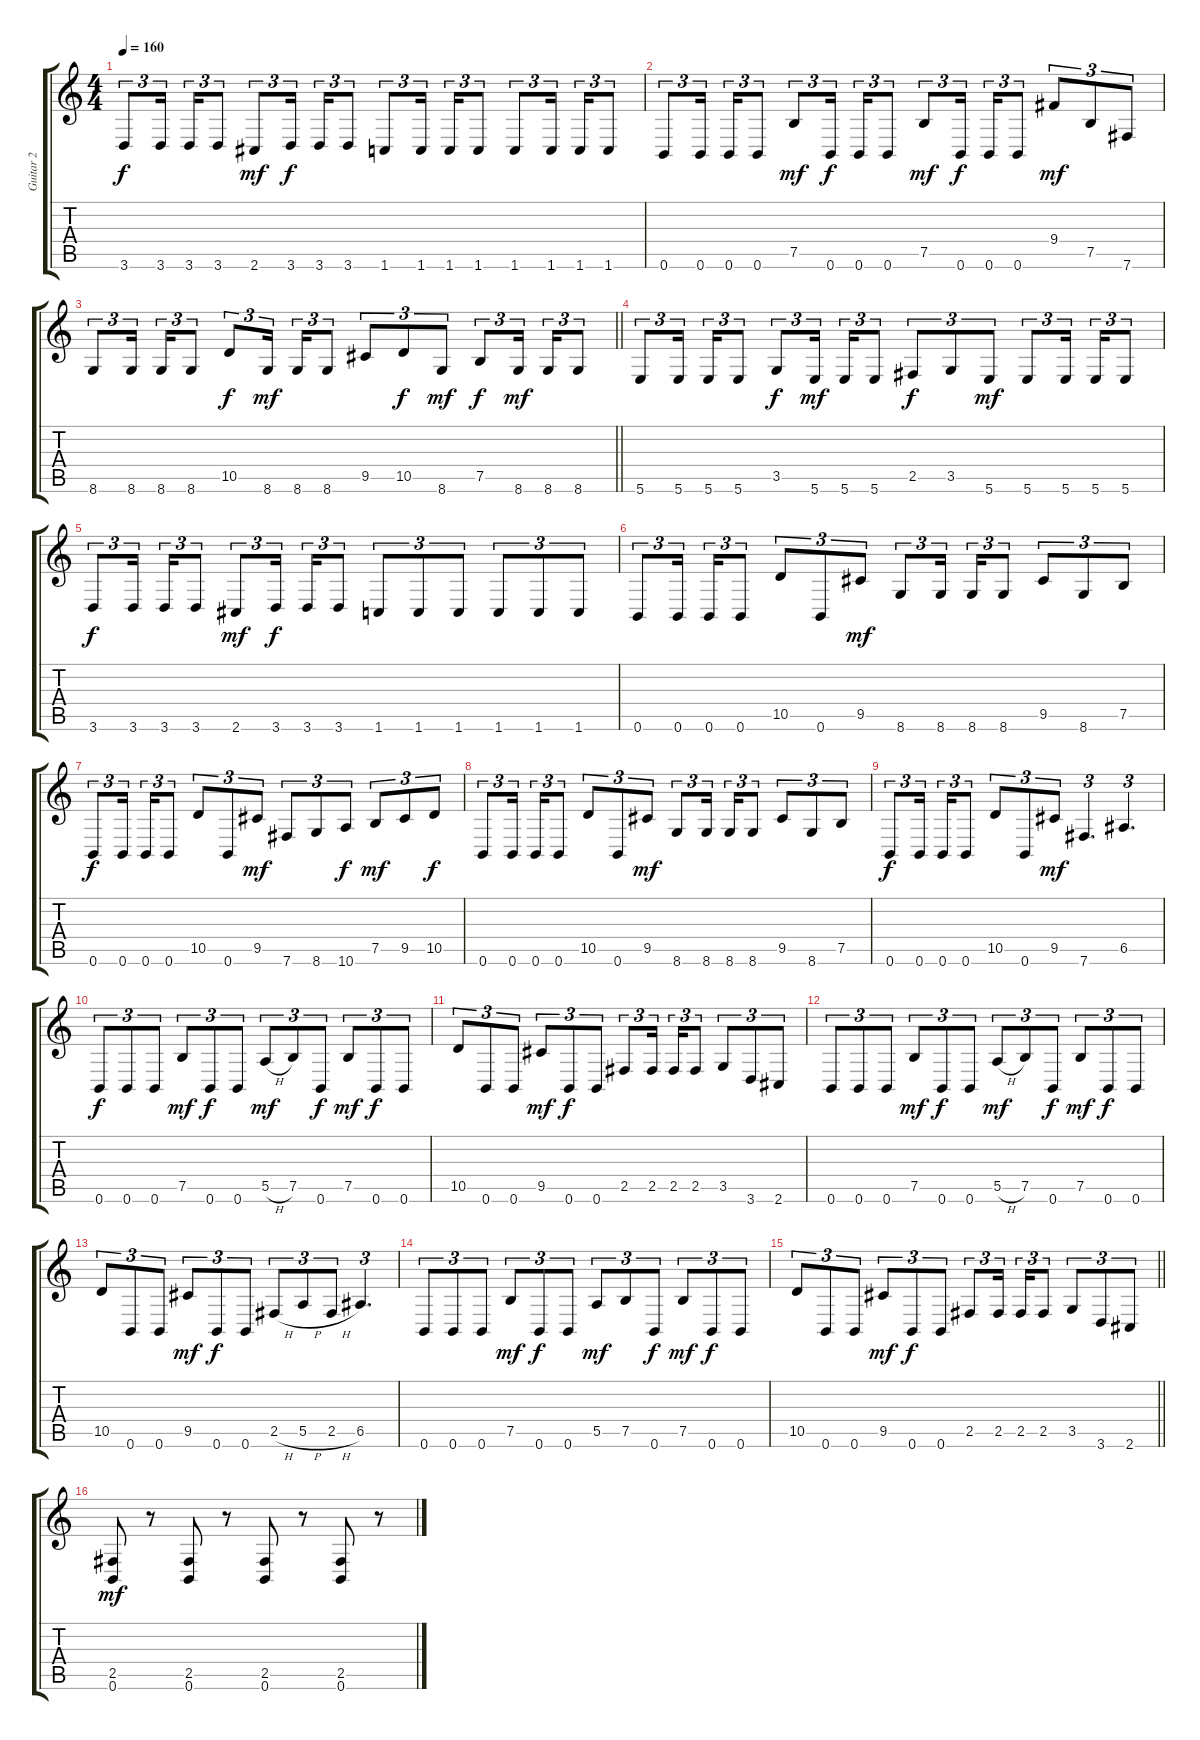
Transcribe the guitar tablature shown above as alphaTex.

\track ("Guitar 2" "Guitar 2") {instrument distortionguitar}
\staff {score tabs}
\tuning (B3 Gb3 D3 A2 E2 B1) {hide}
\ts (4 4)
\tempo 160
\clef g2
\ks c
3.6.8{tu (3 2) dy f} 3.6.16{tu (3 2) beam splitsecondary} 3.6.16{tu (3 2)} 3.6.8{tu (3 2)} 2.6.8{tu (3 2) dy mf} 3.6.16{tu (3 2) dy f beam splitsecondary} 3.6.16{tu (3 2)} 3.6.8{tu (3 2)} 1.6.8{tu (3 2)} 1.6.16{tu (3 2) beam splitsecondary} 1.6.16{tu (3 2)} 1.6.8{tu (3 2)} 1.6.8{tu (3 2)} 1.6.16{tu (3 2) beam splitsecondary} 1.6.16{tu (3 2)} 1.6.8{tu (3 2)} |
0.6.8{tu (3 2)} 0.6.16{tu (3 2) beam splitsecondary} 0.6.16{tu (3 2)} 0.6.8{tu (3 2)} 7.5.8{tu (3 2) dy mf} 0.6.16{tu (3 2) dy f beam splitsecondary} 0.6.16{tu (3 2)} 0.6.8{tu (3 2)} 7.5.8{tu (3 2) dy mf} 0.6.16{tu (3 2) dy f beam splitsecondary} 0.6.16{tu (3 2)} 0.6.8{tu (3 2)} 9.4.8{tu (3 2) dy mf} 7.5.8{tu (3 2)} 7.6.8{tu (3 2)} |
\barLineRight lightlight
8.6.8{tu (3 2)} 8.6.16{tu (3 2) beam splitsecondary} 8.6.16{tu (3 2)} 8.6.8{tu (3 2)} 10.5.8{tu (3 2) dy f} 8.6.16{tu (3 2) dy mf beam splitsecondary} 8.6.16{tu (3 2)} 8.6.8{tu (3 2)} 9.5.8{tu (3 2)} 10.5.8{tu (3 2) dy f} 8.6.8{tu (3 2) dy mf} 7.5.8{tu (3 2) dy f} 8.6.16{tu (3 2) dy mf beam splitsecondary} 8.6.16{tu (3 2)} 8.6.8{tu (3 2)} |
5.6.8{tu (3 2)} 5.6.16{tu (3 2) beam splitsecondary} 5.6.16{tu (3 2)} 5.6.8{tu (3 2)} 3.5.8{tu (3 2) dy f} 5.6.16{tu (3 2) dy mf beam splitsecondary} 5.6.16{tu (3 2)} 5.6.8{tu (3 2)} 2.5.8{tu (3 2) dy f} 3.5.8{tu (3 2)} 5.6.8{tu (3 2) dy mf} 5.6.8{tu (3 2)} 5.6.16{tu (3 2) beam splitsecondary} 5.6.16{tu (3 2)} 5.6.8{tu (3 2)} |
3.6.8{tu (3 2) dy f} 3.6.16{tu (3 2) beam splitsecondary} 3.6.16{tu (3 2)} 3.6.8{tu (3 2)} 2.6.8{tu (3 2) dy mf} 3.6.16{tu (3 2) dy f beam splitsecondary} 3.6.16{tu (3 2)} 3.6.8{tu (3 2)} 1.6.8{tu (3 2)} 1.6.8{tu (3 2)} 1.6.8{tu (3 2)} 1.6.8{tu (3 2)} 1.6.8{tu (3 2)} 1.6.8{tu (3 2)} |
0.6.8{tu (3 2)} 0.6.16{tu (3 2) beam splitsecondary} 0.6.16{tu (3 2)} 0.6.8{tu (3 2)} 10.5.8{tu (3 2)} 0.6.8{tu (3 2)} 9.5.8{tu (3 2) dy mf} 8.6.8{tu (3 2)} 8.6.16{tu (3 2) beam splitsecondary} 8.6.16{tu (3 2)} 8.6.8{tu (3 2)} 9.5.8{tu (3 2)} 8.6.8{tu (3 2)} 7.5.8{tu (3 2)} |
0.6.8{tu (3 2) dy f} 0.6.16{tu (3 2) beam splitsecondary} 0.6.16{tu (3 2)} 0.6.8{tu (3 2)} 10.5.8{tu (3 2)} 0.6.8{tu (3 2)} 9.5.8{tu (3 2) dy mf} 7.6.8{tu (3 2)} 8.6.8{tu (3 2)} 10.6.8{tu (3 2) dy f} 7.5.8{tu (3 2) dy mf} 9.5.8{tu (3 2)} 10.5.8{tu (3 2) dy f} |
0.6.8{tu (3 2)} 0.6.16{tu (3 2) beam splitsecondary} 0.6.16{tu (3 2)} 0.6.8{tu (3 2)} 10.5.8{tu (3 2)} 0.6.8{tu (3 2)} 9.5.8{tu (3 2) dy mf} 8.6.8{tu (3 2)} 8.6.16{tu (3 2) beam splitsecondary} 8.6.16{tu (3 2)} 8.6.8{tu (3 2)} 9.5.8{tu (3 2)} 8.6.8{tu (3 2)} 7.5.8{tu (3 2)} |
0.6.8{tu (3 2) dy f} 0.6.16{tu (3 2) beam splitsecondary} 0.6.16{tu (3 2)} 0.6.8{tu (3 2)} 10.5.8{tu (3 2)} 0.6.8{tu (3 2)} 9.5.8{tu (3 2) dy mf} 7.6.4{d tu (3 2)} 6.5.4{d tu (3 2)} |
0.6.8{tu (3 2) dy f} 0.6.8{tu (3 2)} 0.6.8{tu (3 2)} 7.5.8{tu (3 2) dy mf} 0.6.8{tu (3 2) dy f} 0.6.8{tu (3 2)} 5.5{h}.8{tu (3 2) dy mf} 7.5.8{tu (3 2)} 0.6.8{tu (3 2) dy f} 7.5.8{tu (3 2) dy mf} 0.6.8{tu (3 2) dy f} 0.6.8{tu (3 2)} |
10.5.8{tu (3 2)} 0.6.8{tu (3 2)} 0.6.8{tu (3 2)} 9.5.8{tu (3 2) dy mf} 0.6.8{tu (3 2) dy f} 0.6.8{tu (3 2)} 2.5.8{tu (3 2)} 2.5.16{tu (3 2) beam splitsecondary} 2.5.16{tu (3 2)} 2.5.8{tu (3 2)} 3.5.8{tu (3 2)} 3.6.8{tu (3 2)} 2.6.8{tu (3 2)} |
0.6.8{tu (3 2)} 0.6.8{tu (3 2)} 0.6.8{tu (3 2)} 7.5.8{tu (3 2) dy mf} 0.6.8{tu (3 2) dy f} 0.6.8{tu (3 2)} 5.5{h}.8{tu (3 2) dy mf} 7.5.8{tu (3 2)} 0.6.8{tu (3 2) dy f} 7.5.8{tu (3 2) dy mf} 0.6.8{tu (3 2) dy f} 0.6.8{tu (3 2)} |
10.5.8{tu (3 2)} 0.6.8{tu (3 2)} 0.6.8{tu (3 2)} 9.5.8{tu (3 2) dy mf} 0.6.8{tu (3 2) dy f} 0.6.8{tu (3 2)} 2.5{h}.8{tu (3 2)} 5.5{h}.8{tu (3 2)} 2.5{h}.8{tu (3 2)} 6.5.4{d tu (3 2)} |
0.6.8{tu (3 2)} 0.6.8{tu (3 2)} 0.6.8{tu (3 2)} 7.5.8{tu (3 2) dy mf} 0.6.8{tu (3 2) dy f} 0.6.8{tu (3 2)} 5.5.8{tu (3 2) dy mf} 7.5.8{tu (3 2)} 0.6.8{tu (3 2) dy f} 7.5.8{tu (3 2) dy mf} 0.6.8{tu (3 2) dy f} 0.6.8{tu (3 2)} |
\barLineRight lightlight
10.5.8{tu (3 2)} 0.6.8{tu (3 2)} 0.6.8{tu (3 2)} 9.5.8{tu (3 2) dy mf} 0.6.8{tu (3 2) dy f} 0.6.8{tu (3 2)} 2.5.8{tu (3 2)} 2.5.16{tu (3 2) beam splitsecondary} 2.5.16{tu (3 2)} 2.5.8{tu (3 2)} 3.5.8{tu (3 2)} 3.6.8{tu (3 2)} 2.6.8{tu (3 2)} |
(2.5 0.6).8{dy mf} r.8 (2.5 0.6).8 r.8 (2.5 0.6).8 r.8 (2.5 0.6).8 r.8
